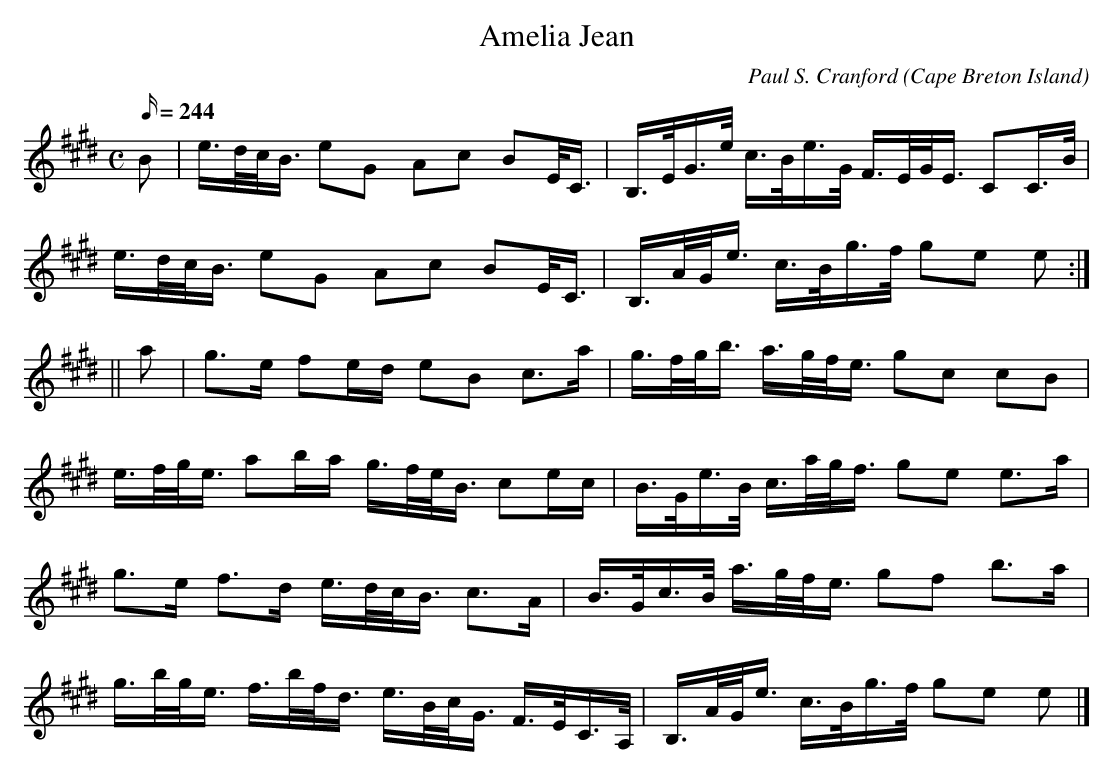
X:1
T:Amelia Jean
C:Paul S. Cranford
O:Cape Breton Island
L:1/16
Q:244
M:C
K:E
B2|e>dc<B e2G2 A2c2 B2E<C|B,>EG>e c>Be>G F>EG<E C2C>B|\
e>dc<B e2G2 A2c2 B2E<C|B,>AG<e c>Bg>f g2e2 e2:|
||a2|g3e f2ed e2B2 c3a|g>fg<b a>gf<e g2c2 c2B2|\
e>fg<e a2ba g>fe<B c2ec|B>Ge>B c>ag<f g2e2 e3a|
g3e f3d e>dc<B c3A|B>Gc>B a>gf<e g2f2 b3a|\
g>bg<e f>bf<d e>Bc<G F>EC>A,|B,>AG<e c>Bg>f g2e2 e2|]
